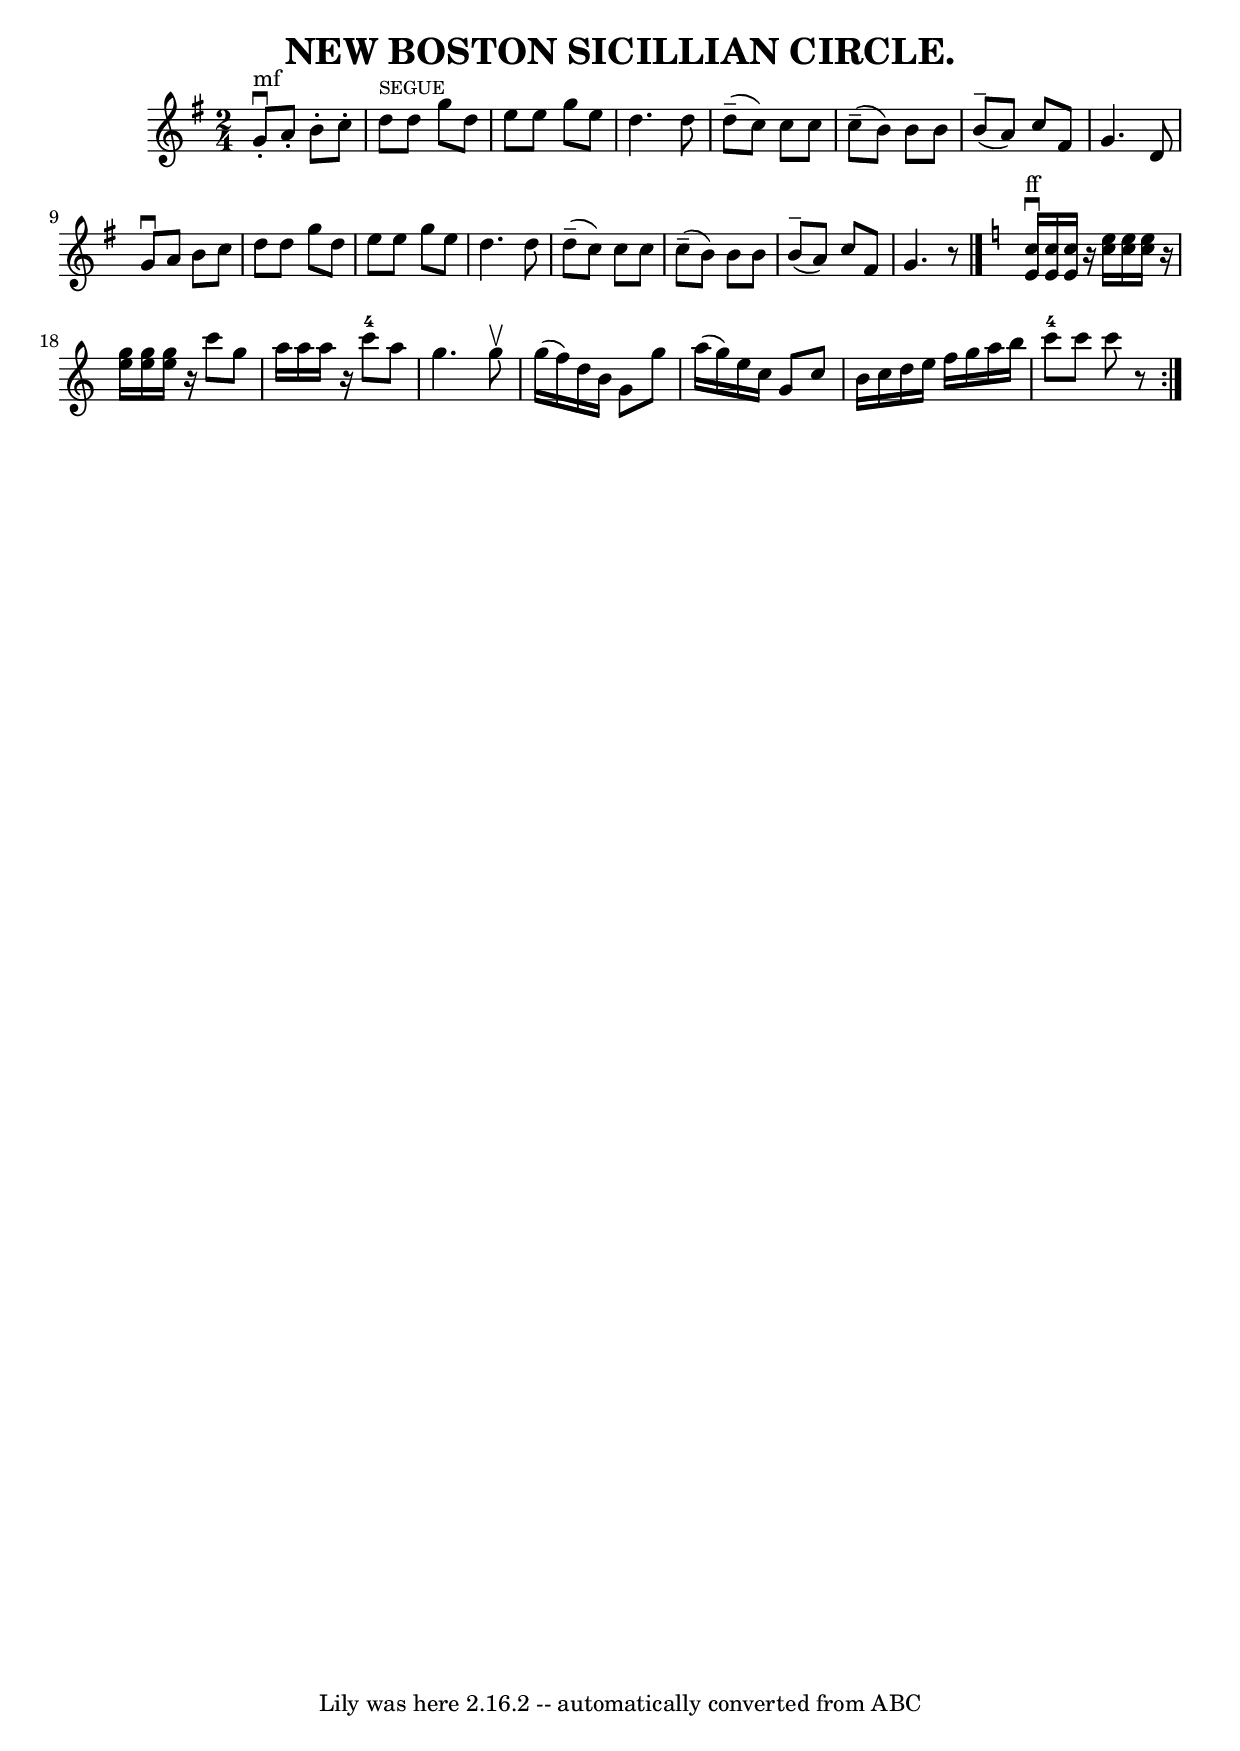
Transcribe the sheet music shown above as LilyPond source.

\version "2.16.2"
\include "Mammoth.ily"
\header {
  %% book = "Coles 26.5"
  crossRefNumber = "5"
  footnotes = "\\\\SICILLIAN CIRCLE. -- Right and left.  Cross four hands half round,\\\\back with left hands.  Ladies chain.  All forward and back,\\\\forward, pass by  to next couples. [Repeat:.]"
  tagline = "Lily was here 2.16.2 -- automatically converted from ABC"
  title = "NEW BOSTON SICILLIAN CIRCLE."

}
voicedefault =  {



  \repeat volta 2 {

    \time 2/4 
    \key g \major
    g'8^"mf"^\downbow-. a'8-. b'8-. c''8-.  |
    d''8^\segue d''8 g''8 d''8  |
    e''8 e''8    
    g''8 e''8  |
    d''4. d''8  |
    d''8 (^\tenuto c''8)  
    c''8 c''8  |
    c''8 (^\tenuto b'8) b'8 b'8  |
    
    b'8 (^\tenuto a'8) c''8 fis'8  |
    g'4. d'8  |
    
    g'8^\downbow a'8 b'8 c''8  |
    d''8 d''8 g''8 d''8   |
    e''8 e''8 g''8 e''8  |
    d''4. d''8  |
    
    d''8 (^\tenuto c''8) c''8 c''8  |
    c''8 (^\tenuto b'8) 
    b'8 b'8  |
    b'8 (^\tenuto a'8) c''8 fis'8  |
    
    g'4.    r8 \bar "|."   
    \key c \major
    << c''16^"ff"^\downbow e'16   >> 
    << c''16 e'16   >> << c''16 e'16   >>   r16 << e''16 c''16   >> 
    << e''16 c''16   >> << e''16 c''16   >> r16   |
    << g''16   
       e''16   >> << g''16 e''16   >> << g''16 e''16   >>   r16 c'''8    
    g''8    |
    a''16 a''16 a''16    r16 c'''8-4 a''8     |
    g''4. g''8^\upbow |
    g''16 (f''16) d''16    
    b'16 g'8 g''8    |
    a''16 (g''16) e''16 c''16 g'8   
    c''8  |
    b'16 c''16 d''16 e''16 f''16 g''16 a''16    
    b''16  |
    c'''8-4 c'''8 c'''8    r8 
  }   

}

\score{
  <<

    \context Staff="default"
    {
      \voicedefault 
      
    }

  >>
  \layout {
    
  }
  \midi {
  }

}
